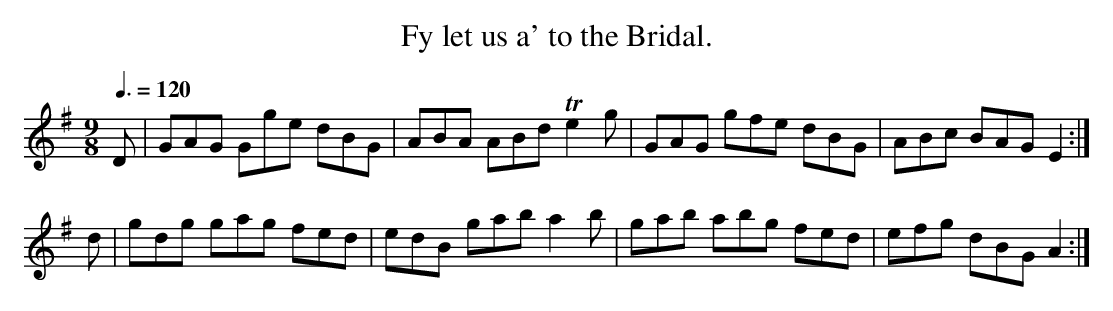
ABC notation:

X:1
T:Fy let us a' to the Bridal.
M:9/8
L:1/8
Q:3/8=120
K:G
D | GAG Gge dBG | ABA ABd Te2g | GAG gfe dBG | ABc BAG E2 :|
d | gdg gag fed | edB gab a2b | gab abg fed | efg dBG A2 :|
